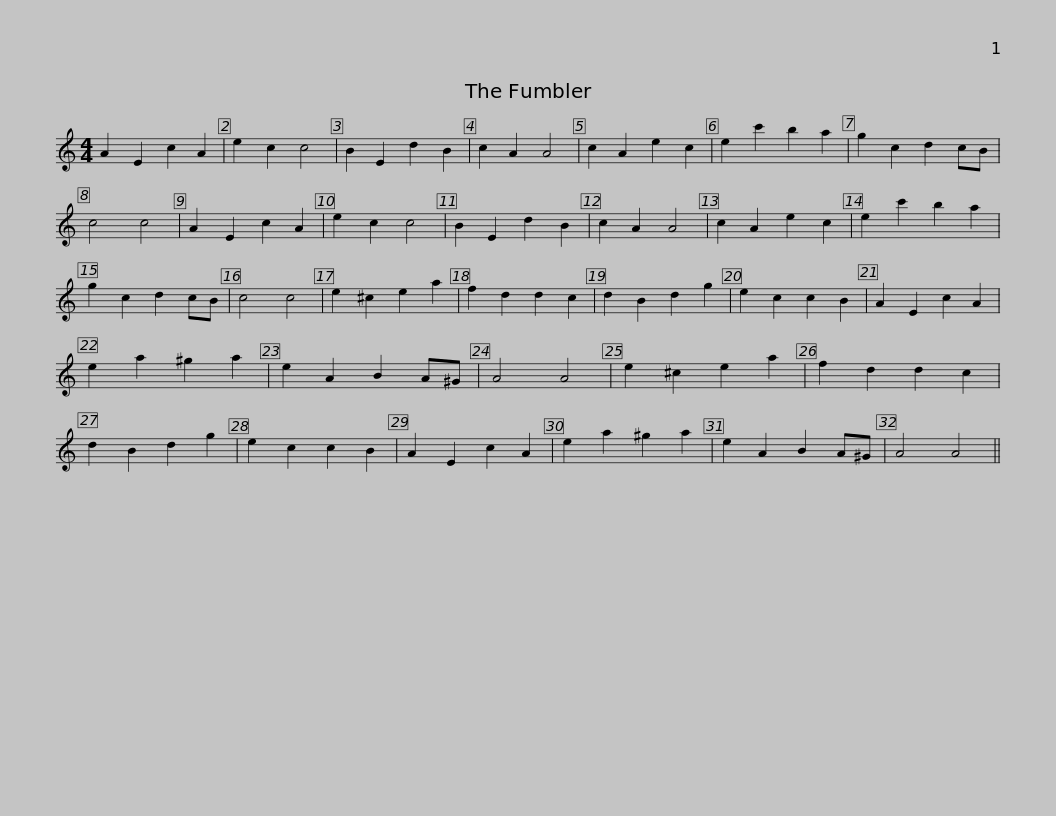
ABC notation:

X:1
L:1/8
M:4/4
I:linebreak $
K:C
V:1 treble
V:1
 A2 E2 c2 A2 | e2 c2 c4 | B2 E2 d2 B2 | c2 A2 A4 | c2 A2 e2 c2 | %5
 e2 c'2 b2 a2 | g2 c2 d2 cB | c4 c4 | A2 E2 c2 A2 | e2 c2 c4 | %10
 B2 E2 d2 B2 |$ c2 A2 A4 | c2 A2 e2 c2 | e2 c'2 b2 a2 | g2 c2 d2 cB | %15
 c4 c4 | e2 ^c2 e2 a2 | f2 d2 d2 c2 | d2 B2 d2 g2 | e2 c2 c2 B2 | %20
 A2 E2 c2 A2 |$ e2 a2 ^g2 a2 | e2 A2 B2 A^G | A4 A4 | e2 ^c2 e2 a2 | %25
 f2 d2 d2 c2 | d2 B2 d2 g2 | e2 c2 c2 B2 | A2 E2 c2 A2 | e2 a2 ^g2 a2 |$ %30
 e2 A2 B2 A^G | A4 A4 || %32
